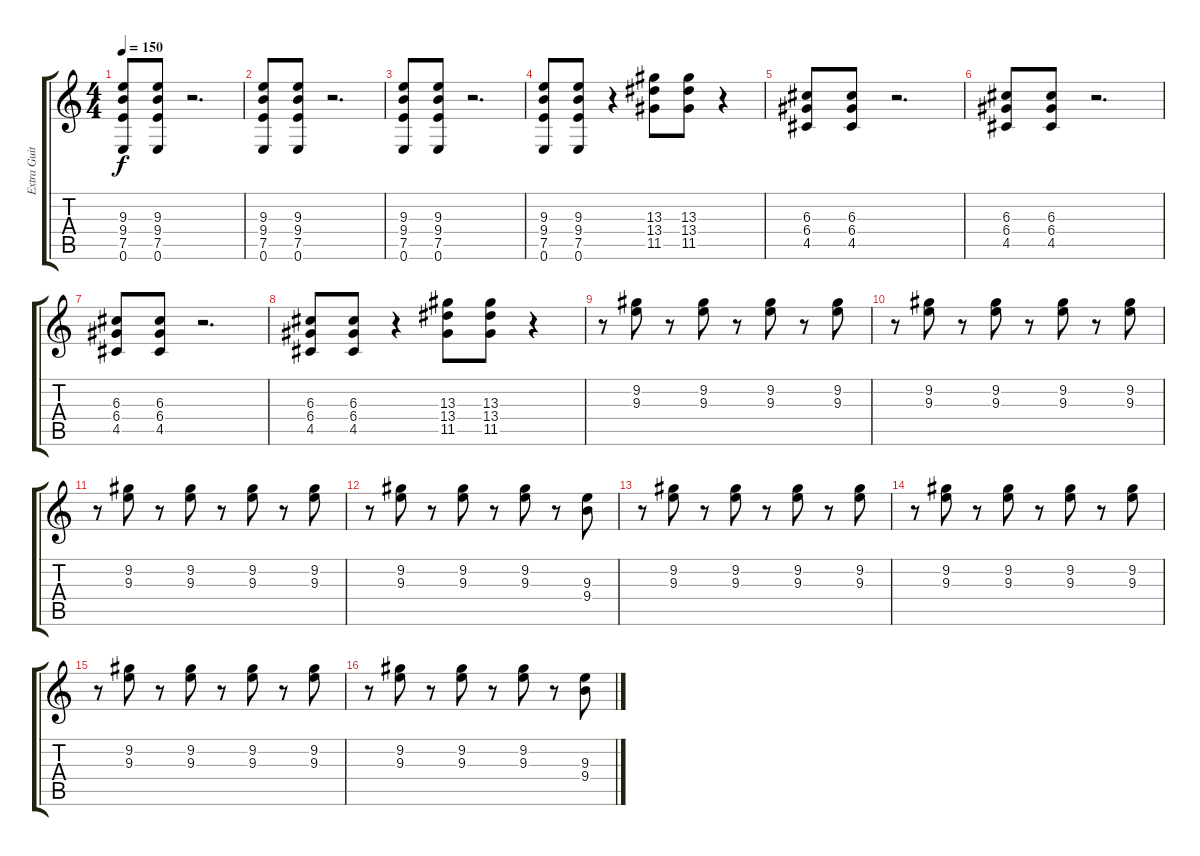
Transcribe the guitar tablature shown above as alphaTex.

\track ("Extra Guitar" "Extra Guit") {instrument distortionguitar}
\staff {score tabs}
\tuning (E4 B3 G3 D3 A2 E2) {hide}
\ts (4 4)
\tempo 150
\clef g2
\ks c
(9.3 9.4 7.5 0.6).8{dy f} (9.3 9.4 7.5 0.6).8 r.2{d} |
(9.3 9.4 7.5 0.6).8 (9.3 9.4 7.5 0.6).8 r.2{d} |
(9.3 9.4 7.5 0.6).8 (9.3 9.4 7.5 0.6).8 r.2{d} |
(9.3 9.4 7.5 0.6).8 (9.3 9.4 7.5 0.6).8 r.4 (13.3 13.4 11.5).8 (13.3 13.4 11.5).8 r.4 |
(6.3 6.4 4.5).8 (6.3 6.4 4.5).8 r.2{d} |
(6.3 6.4 4.5).8 (6.3 6.4 4.5).8 r.2{d} |
(6.3 6.4 4.5).8 (6.3 6.4 4.5).8 r.2{d} |
(6.3 6.4 4.5).8 (6.3 6.4 4.5).8 r.4 (13.3 13.4 11.5).8 (13.3 13.4 11.5).8 r.4 |
r.8 (9.2 9.3).8 r.8 (9.2 9.3).8 r.8 (9.2 9.3).8 r.8 (9.2 9.3).8 |
r.8 (9.2 9.3).8 r.8 (9.2 9.3).8 r.8 (9.2 9.3).8 r.8 (9.2 9.3).8 |
r.8 (9.2 9.3).8 r.8 (9.2 9.3).8 r.8 (9.2 9.3).8 r.8 (9.2 9.3).8 |
r.8 (9.2 9.3).8 r.8 (9.2 9.3).8 r.8 (9.2 9.3).8 r.8 (9.3 9.4).8 |
r.8 (9.2 9.3).8 r.8 (9.2 9.3).8 r.8 (9.2 9.3).8 r.8 (9.2 9.3).8 |
r.8 (9.2 9.3).8 r.8 (9.2 9.3).8 r.8 (9.2 9.3).8 r.8 (9.2 9.3).8 |
r.8 (9.2 9.3).8 r.8 (9.2 9.3).8 r.8 (9.2 9.3).8 r.8 (9.2 9.3).8 |
r.8 (9.2 9.3).8 r.8 (9.2 9.3).8 r.8 (9.2 9.3).8 r.8 (9.3 9.4).8
